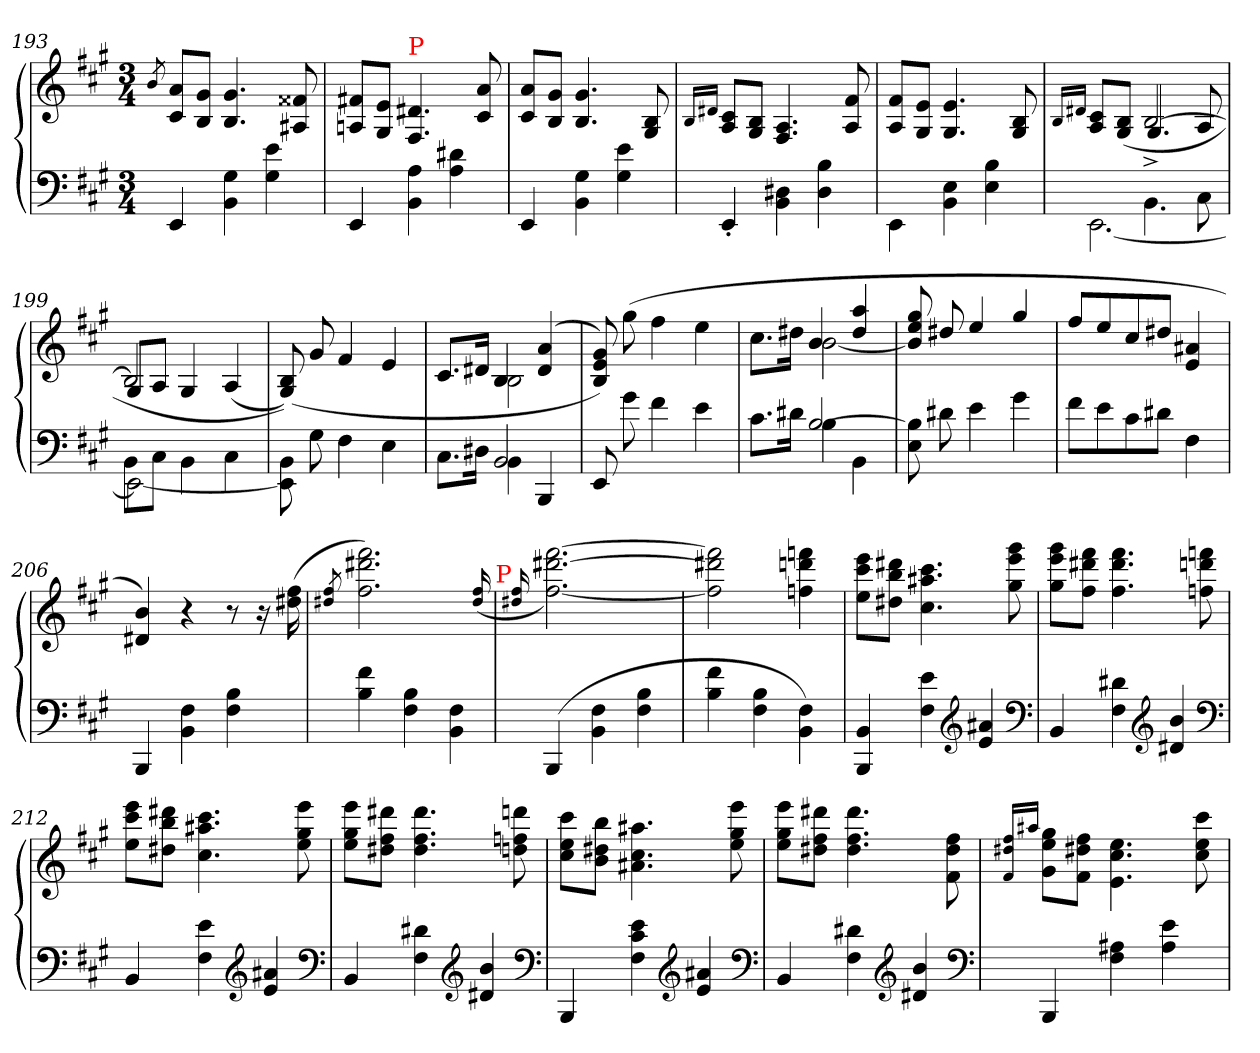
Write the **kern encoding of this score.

**kern	**kern
*part1	*part1
*staff2	*staff1
*clefF4	*clefG2
*k[f#c#g#]	*k[f#c#g#]
*M3/4	*M3/4
=193	=193
.	8qb/
4EE	8a 8c#L
.	8g# 8BJ
4G# 4BB	4.g# 4.B
4e 4G#	.
.	8f##X 8A#X
=194	=194
4EE	8f#X 8AnL
.	8e 8G#J
!	!LO:TX:a:color=red:t=P
4A\ 4BB\	4.d#X/ 4.F#/
4d#X\ 4A\	.
.	8a 8c#
=195	=195
4EE	8a 8c#L
.	8g# 8BJ
4G# 4BB	4.g# 4.B
4e 4G#	.
.	8B/ 8G#/
=196	=196
.	16qqB/LL
.	16qqd#X/JJ
4EE'/	8c#/ 8A/L
.	8B/ 8G#/J
4D#X\ 4BB\	4.A/ 4.F#/
4B\ 4D#\	.
.	8f#/ 8A/
=197	=197
4EE\	8f#/ 8A/L
.	8e/ 8G#/J
4E\ 4BB\	4.e/ 4.G#/
4B\ 4E\	.
.	8B/ 8G#/
=198	=198
.	16qqB/LL
.	16qqd#X/JJ
*^	*^
4ryy	[2.EE	8c#/ 8A/L	4ryy
.	.	(>8B/ 8G#/J	.
4.BB^\	.	[2B/	4.G#/
8C#\	.	.	8A/
=199	=199	=199	=199
!	!LO:N:vis=2	!LO:N:vis=2	!
8BB\L	2.EE_	2.B/]	8G#/L
8C#\J	.	.	8A/J
4BB\	.	.	4G#/
4C#\	.	.	(>4A/
*v	*v	*	*
*	*v	*v
=200	=200
8BB\ 8EE]\	(>8B/ 8G#/))
8G#	8g#
4F#	4f#
4E	4e
=201	=201
*^	*^
8.C#\L	4ryy	8.c#L	4ryy
16D#XJk	.	16d#XJk	.
2BB	4BB	4B	2B
.	4BBB/	(<4a 4d#	.
*v	*v	*	*
*	*v	*v
=202	=202
8EE	8g# 8e 8B))
8g#	(>8gg#
4f#	4ff#
4e	4ee
=203	=203
*^	*^
4ryy	8.c#L	4ryy	8.cc#L
.	16d#XJk	.	16dd#XJk
[2B	4B	4b	[2b
.	4BB	4aa 4dd#	.
*v	*v	*	*
*	*v	*v
=204	=204
8B] 8E	8gg#/ 8ee/ 8b]/
8d#X\	8dd#X/
4e\	4ee/
4g#\	4gg#/
=205	=205
8f#\L	8ff#/L
8e\	8ee/
8c#\	8cc#/
8d#XJ	8dd#XJ
4F#	4a#X 4e
=206	=206
4BBB	4b 4d#X)
4F# 4BB	4r
4B 4F#	8r
.	16r
.	(16ff# 16dd#X
=207	=207
.	8qff#/ 8qdd#X/
4f# 4B	2.fff# 2.ddd#X 2.ff#)
4B 4F#	.
4F# 4BB	.
.	(>16qqff#/ 16qqdd#/
!	!LO:TX:a:color=red:t=P
=208	=208
.	16qqff#/ 16qqdd#/
(>4BBB	[2.fff# [2.ddd#X [2.ff#)
4F# 4BB	.
4B 4F#	.
=209	=209
4f# 4B	2fff#] 2ddd#X] 2ff#]
4B 4F#	.
4F# 4BB)	4fffn 4dddn 4ffn
=210	=210
4BB 4BBB	8eee 8ccc# 8eeL
.	8ddd#X 8bb 8dd#XJ
4e 4F#	4.ccc# 4.aa#X 4.cc#
*clefG2	*
4a#X 4e	.
.	8ggg# 8eee 8gg#
*clefF4	*
=211	=211
4BB	8ggg# 8eee 8gg#L
.	8fff# 8ddd#X 8ff#J
4d#X 4F#	4.fff# 4.ddd# 4.ff#
*clefG2	*
4b 4d#X	.
.	8fffn 8dddn 8ffn
*clefF4	*
=212	=212
4BB	8eee 8ccc# 8eeL
.	8ddd#X 8bb 8dd#XJ
4e 4F#	4.ccc# 4.aa#X 4.cc#
*clefG2	*
4a#X 4e	.
.	8eee 8gg# 8ee
*clefF4	*
=213	=213
4BB	8eee 8gg# 8eeL
.	8ddd#X 8ff# 8dd#XJ
4d#X 4F#	4.ddd# 4.ff# 4.dd#
*clefG2	*
4b 4d#X	.
.	8dddn 8ffn 8ddn
*clefF4	*
=214	=214
4BBB	8ccc# 8ee 8cc#L
.	8bb 8dd#X 8bJ
4e 4c# 4F#	4.aa#X 4.cc# 4.a#X
*clefG2	*
4a#X 4e	.
.	8eee 8gg# 8ee
*clefF4	*
=215	=215
4BB	8eee 8gg# 8eeL
.	8ddd#X 8ff# 8dd#XJ
4d#X 4F#	4.ddd# 4.ff# 4.dd#
*clefG2	*
4b 4d#X	.
.	8ff# 8dd# 8f#
*clefF4	*
=216	=216
.	16qqff#/ 16qqdd#X/ 16qqf#/LL
.	16qqaa#X/JJ
4BBB	8gg# 8ee 8g#L
.	8ff# 8dd# 8f#J
4A#X 4F#	4.ee\ 4.cc#\ 4.e\
4e 4A#	.
.	8ccc# 8ee 8cc#
=	=
*-	*-
